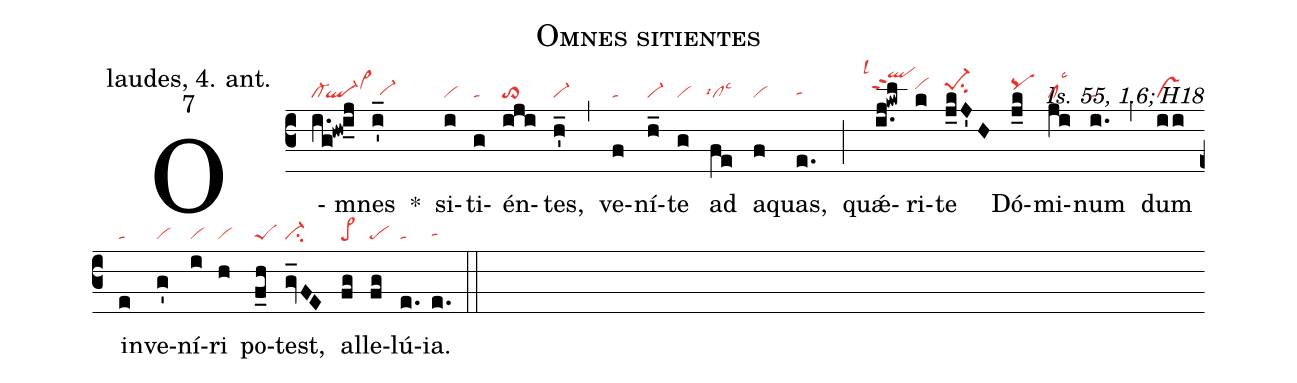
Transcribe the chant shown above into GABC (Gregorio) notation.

name: Omnes sitientes;
office-part: laudes, 4. ant.;
mode: 7;
commentary: Is. 55, 1.6; H18;
nabc-lines: 1;
%%
(c3)
O(i.g!hw!i_j|cl-`ql-vi>hi)mnes(i'_|//vi-hg) *()
si(i|vi)ti(g|ta)én(iji|to>)tes,(h'_|vi-) (,)
ve(f|ta)ní(h_|vi-)te(g|vi) ad(fe|`cllsc3lsi4) a(f|vi)quas,(e.|tahg) (;)
quǽ(i.j!kwl|```qlhmppt2lsl1)ri(k|vihi)te(j_kJ'H|pe-1hisu2) Dó(j_k|pqhi)mi(ji|cllsc3)num(i.|ta) (,)
dum(ii|vs) in(e|ta)ve(g'|vi)ní(i|vi)ri(h|vi) po(f_h|peS)test,(gv_FE|ci-) al(fg|pe>)le(fg|pe)lú(e.|ta)ia.(e.|tahg) (::)
